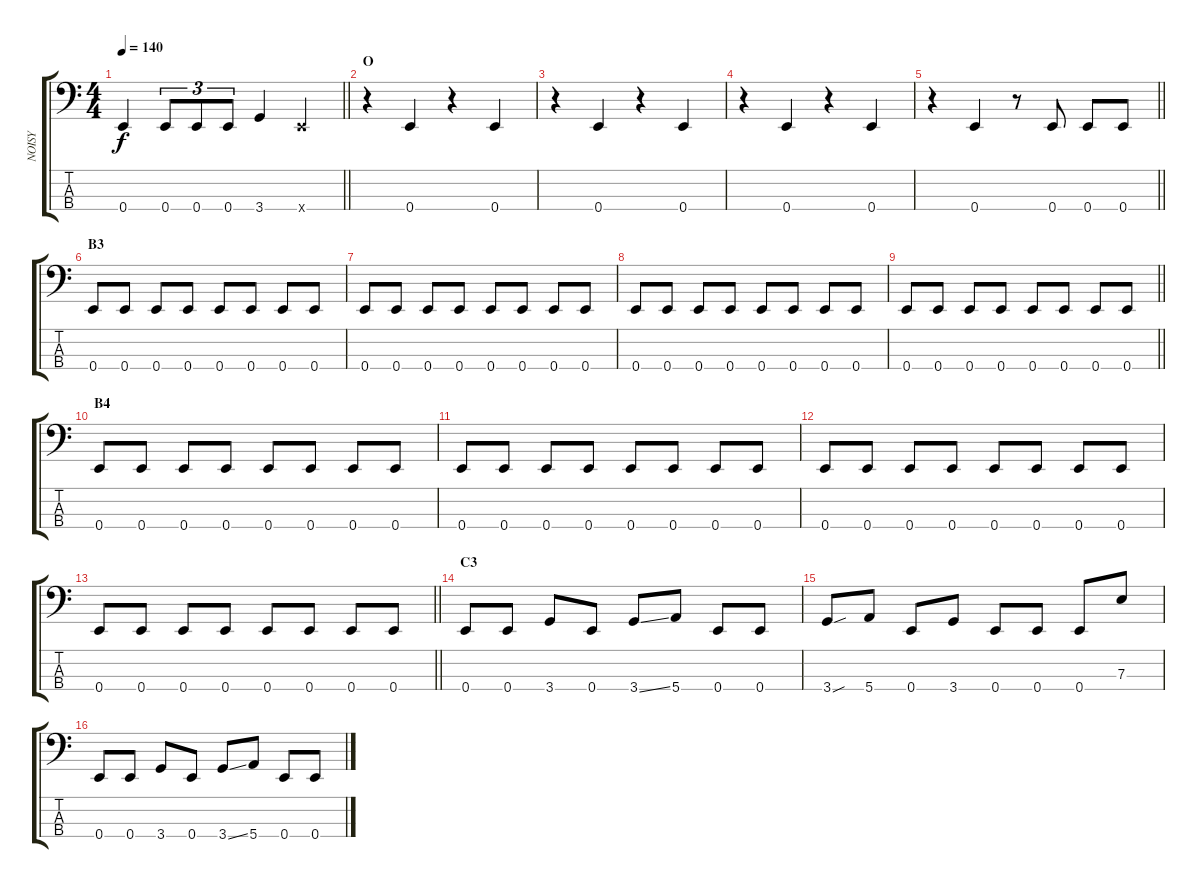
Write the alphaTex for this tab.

\track ("NOISY" "NOISY") {instrument electricbasspick}
\staff {score tabs}
\tuning (G2 D2 A1 E1) {hide}
\ts (4 4)
\tempo 140
\clef f4
\barLineRight lightlight
\ks c
0.4.4{dy f} 0.4.8{tu (3 2)} 0.4.8{tu (3 2)} 0.4.8{tu (3 2)} 3.4.4 0.4{x}.4 |
\section ("" "O")
r.4 0.4.4 r.4 0.4.4 |
r.4 0.4.4 r.4 0.4.4 |
r.4 0.4.4 r.4 0.4.4 |
\barLineRight lightlight
r.4 0.4.4 r.8 0.4.8 0.4.8 0.4.8 |
\section ("" "B3")
0.4.8 0.4.8 0.4.8 0.4.8 0.4.8 0.4.8 0.4.8 0.4.8 |
0.4.8 0.4.8 0.4.8 0.4.8 0.4.8 0.4.8 0.4.8 0.4.8 |
0.4.8 0.4.8 0.4.8 0.4.8 0.4.8 0.4.8 0.4.8 0.4.8 |
\barLineRight lightlight
0.4.8 0.4.8 0.4.8 0.4.8 0.4.8 0.4.8 0.4.8 0.4.8 |
\section ("" "B4")
0.4.8 0.4.8 0.4.8 0.4.8 0.4.8 0.4.8 0.4.8 0.4.8 |
0.4.8 0.4.8 0.4.8 0.4.8 0.4.8 0.4.8 0.4.8 0.4.8 |
0.4.8 0.4.8 0.4.8 0.4.8 0.4.8 0.4.8 0.4.8 0.4.8 |
\barLineRight lightlight
0.4.8 0.4.8 0.4.8 0.4.8 0.4.8 0.4.8 0.4.8 0.4.8 |
\section ("" "C3")
0.4.8 0.4.8 3.4.8 0.4.8 3.4{ss}.8 5.4.8 0.4.8 0.4.8 |
3.4{sou}.8 5.4.8 0.4.8 3.4.8 0.4.8 0.4.8 0.4.8 7.3.8 |
0.4.8 0.4.8 3.4.8 0.4.8 3.4{ss}.8 5.4.8 0.4.8 0.4.8
